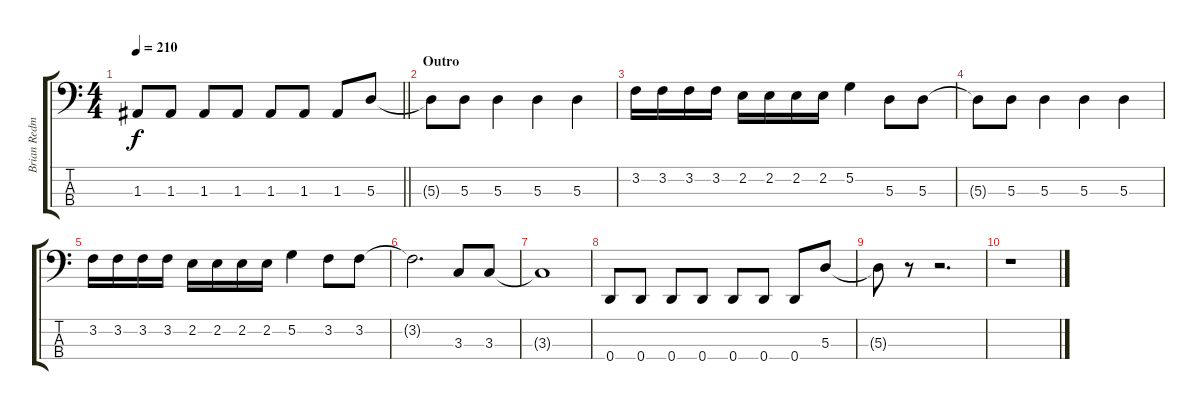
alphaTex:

\track ("Brian Redman" "Brian Redm") {instrument electricbassfinger}
\staff {score tabs}
\tuning (G2 D2 A1 D1) {hide}
\ts (4 4)
\tempo 210
\clef f4
\barLineRight lightlight
\ks c
1.3.8{dy f} 1.3.8 1.3.8 1.3.8 1.3.8 1.3.8 1.3.8 5.3.8 |
\section ("" "Outro")
5.3{t}.8 5.3.8 5.3.4 5.3.4 5.3.4 |
3.2.16 3.2.16 3.2.16 3.2.16 2.2.16 2.2.16 2.2.16 2.2.16 5.2.4 5.3.8 5.3.8 |
5.3{t}.8 5.3.8 5.3.4 5.3.4 5.3.4 |
3.2.16 3.2.16 3.2.16 3.2.16 2.2.16 2.2.16 2.2.16 2.2.16 5.2.4 3.2.8 3.2.8 |
3.2{t}.2{d} 3.3.8 3.3.8 |
3.3{t}.1 |
0.4.8 0.4.8 0.4.8 0.4.8 0.4.8 0.4.8 0.4.8 5.3.8 |
5.3{t}.8 r.8 r.2{d} |
r.1
